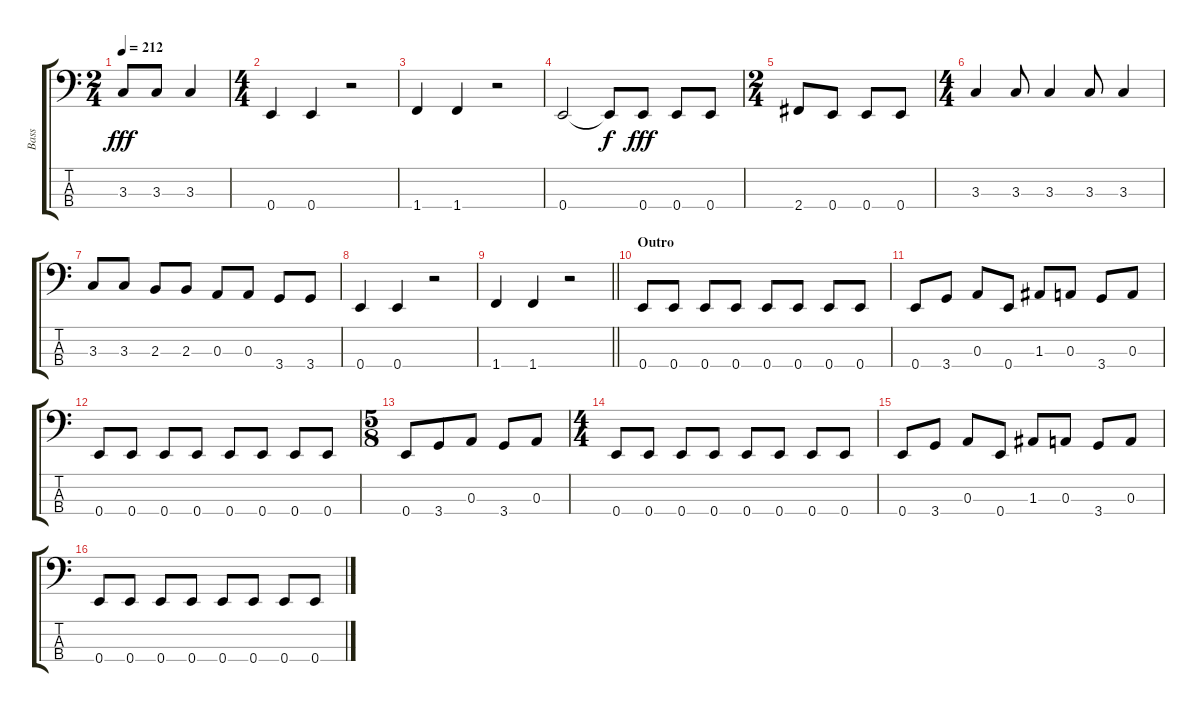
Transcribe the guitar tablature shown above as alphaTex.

\track ("Bass" "Bass") {instrument electricbassfinger}
\staff {score tabs}
\tuning (G2 D2 A1 E1) {hide}
\ts (2 4)
\tempo 212
\clef f4
\ks c
3.3.8{dy fff} 3.3.8 3.3.4 |
\ts (4 4)
0.4.4 0.4.4 r.2 |
1.4.4 1.4.4 r.2 |
0.4.2 0.4{t}.8{dy f} 0.4.8{dy fff} 0.4.8 0.4.8 |
\ts (2 4)
2.4.8 0.4.8 0.4.8 0.4.8 |
\ts (4 4)
3.3.4 3.3.8 3.3.4 3.3.8 3.3.4 |
3.3.8 3.3.8 2.3.8 2.3.8 0.3.8 0.3.8 3.4.8 3.4.8 |
0.4.4 0.4.4 r.2 |
\barLineRight lightlight
1.4.4 1.4.4 r.2 |
\section ("" "Outro")
0.4.8 0.4.8 0.4.8 0.4.8 0.4.8 0.4.8 0.4.8 0.4.8 |
0.4.8 3.4.8 0.3.8 0.4.8 1.3.8 0.3.8 3.4.8 0.3.8 |
0.4.8 0.4.8 0.4.8 0.4.8 0.4.8 0.4.8 0.4.8 0.4.8 |
\ts (5 8)
0.4.8 3.4.8 0.3.8 3.4.8 0.3.8 |
\ts (4 4)
0.4.8 0.4.8 0.4.8 0.4.8 0.4.8 0.4.8 0.4.8 0.4.8 |
0.4.8 3.4.8 0.3.8 0.4.8 1.3.8 0.3.8 3.4.8 0.3.8 |
0.4.8 0.4.8 0.4.8 0.4.8 0.4.8 0.4.8 0.4.8 0.4.8
